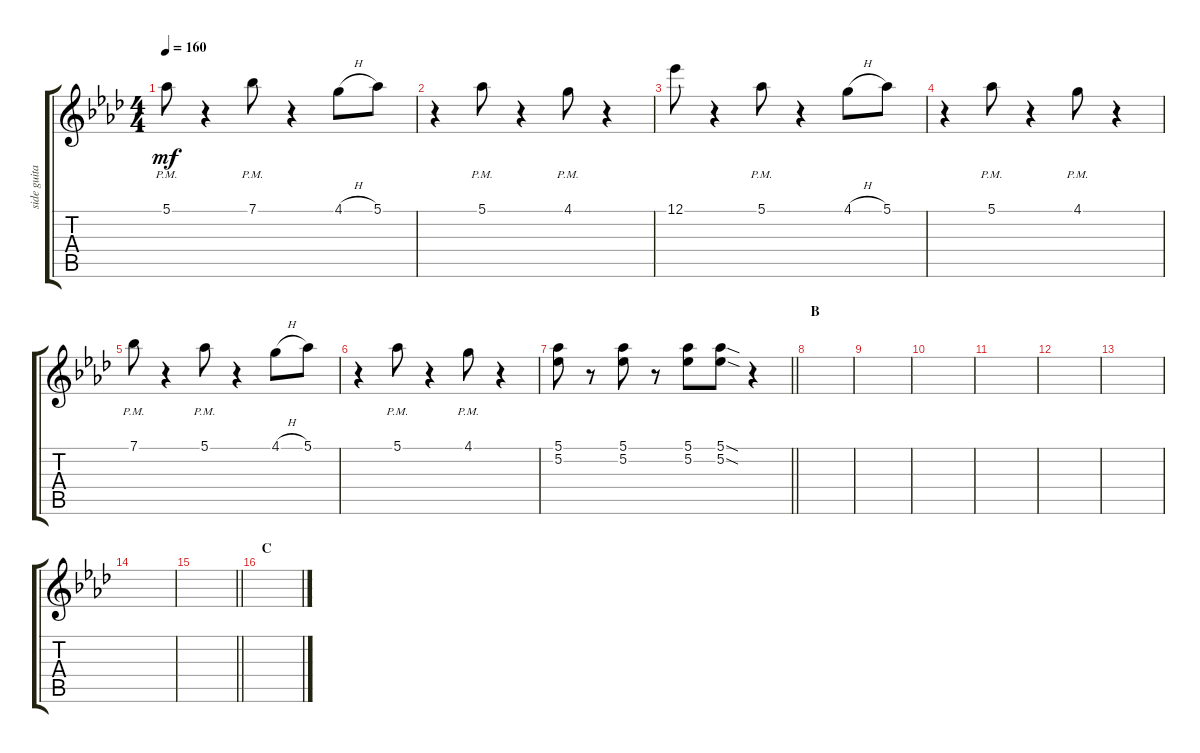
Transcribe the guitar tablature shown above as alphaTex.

\track ("side guitar" "side guita") {instrument overdrivenguitar}
\staff {score tabs}
\tuning (Eb4 Bb3 Gb3 Db3 Ab2 Eb2) {hide}
\ts (4 4)
\tempo 160
\clef g2
\ks ab
5.1{pm}.8{dy mf} r.4 7.1{pm}.8 r.4 4.1{h}.8 5.1.8 |
r.4 5.1{pm}.8 r.4 4.1{pm}.8 r.4 |
12.1.8 r.4 5.1{pm}.8 r.4 4.1{h}.8 5.1.8 |
r.4 5.1{pm}.8 r.4 4.1{pm}.8 r.4 |
7.1{pm}.8 r.4 5.1{pm}.8 r.4 4.1{h}.8 5.1.8 |
r.4 5.1{pm}.8 r.4 4.1{pm}.8 r.4 |
\barLineRight lightlight
(5.1 5.2).8 r.8 (5.1 5.2).8 r.8 (5.1 5.2).8 (5.1{sod} 5.2{sod}).8 r.4 |
\section ("" "B")
|
|
|
|
|
|
|
\barLineRight lightlight
|
\section ("" "C")
